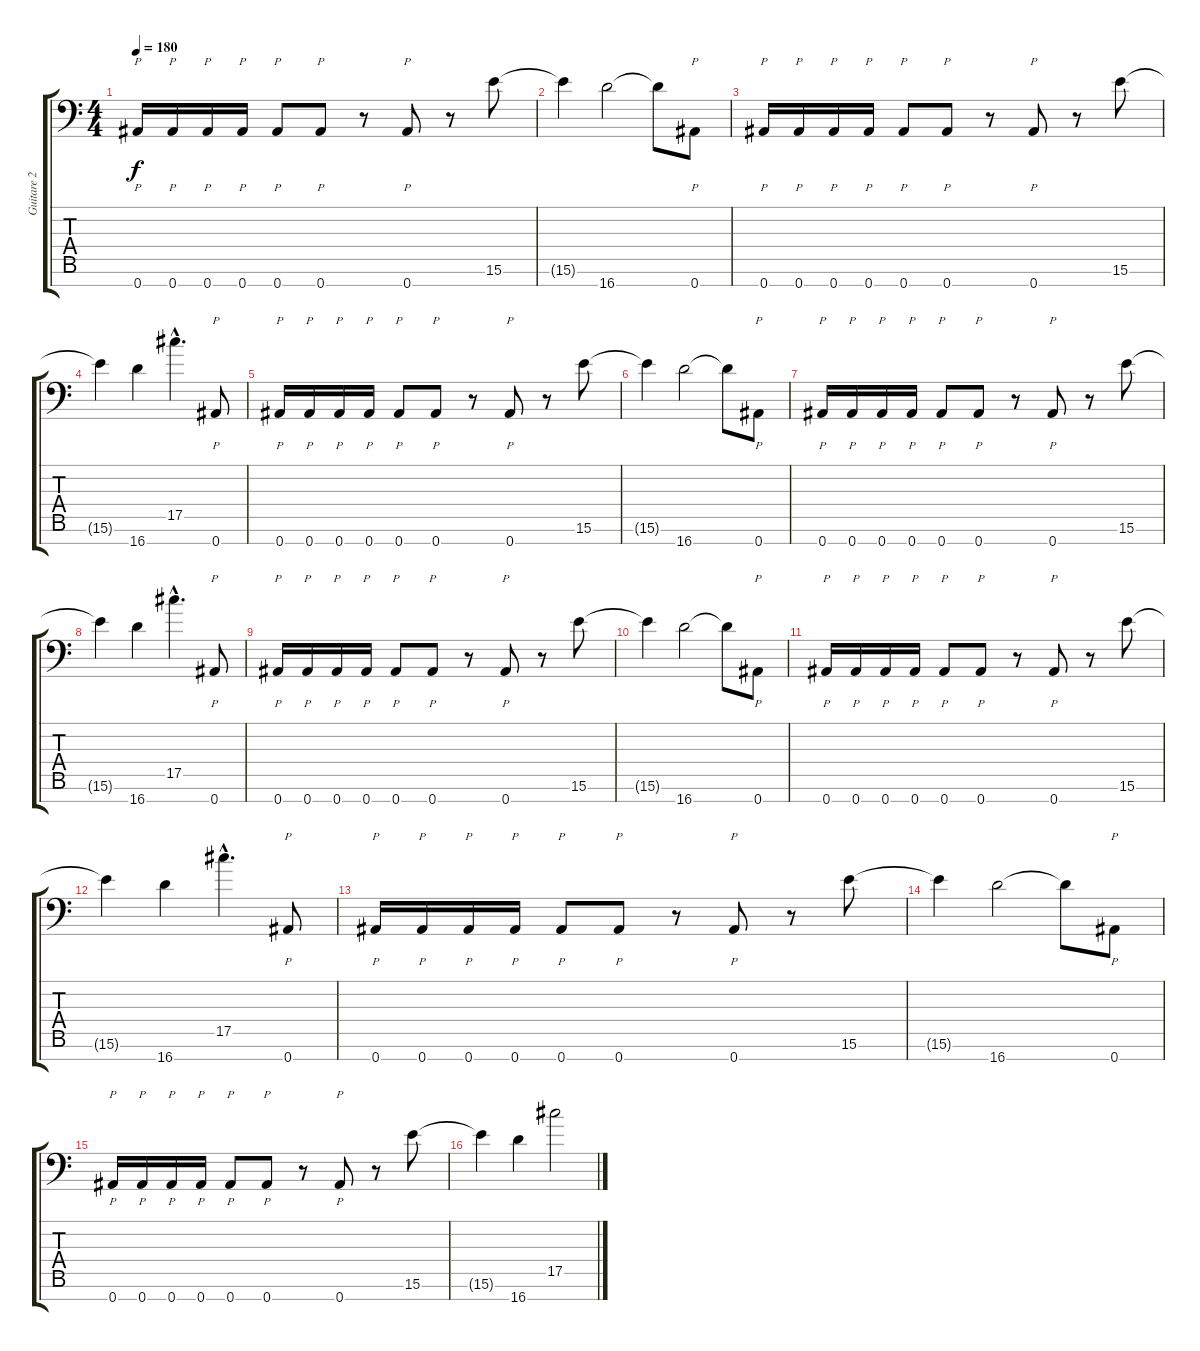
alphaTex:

\track ("Guitare 2" "Guitare 2") {instrument distortionguitar}
\staff {score tabs}
\tuning (Eb4 Bb3 Gb3 Db3 Ab2 Db2 Bb1) {hide}
\ts (4 4)
\tempo 180
\clef f4
\ks c
0.7.16{p dy f} 0.7.16{p} 0.7.16{p} 0.7.16{p} 0.7.8{p} 0.7.8{p} r.8 0.7.8{p} r.8 15.6.8 |
15.6{t}.4 16.7.2 16.7{t}.8 0.7.8{p} |
0.7.16{p} 0.7.16{p} 0.7.16{p} 0.7.16{p} 0.7.8{p} 0.7.8{p} r.8 0.7.8{p} r.8 15.6.8 |
15.6{t}.4 16.7.4 17.5{hac}.4{d} 0.7.8{p} |
0.7.16{p} 0.7.16{p} 0.7.16{p} 0.7.16{p} 0.7.8{p} 0.7.8{p} r.8 0.7.8{p} r.8 15.6.8 |
15.6{t}.4 16.7.2 16.7{t}.8 0.7.8{p} |
0.7.16{p} 0.7.16{p} 0.7.16{p} 0.7.16{p} 0.7.8{p} 0.7.8{p} r.8 0.7.8{p} r.8 15.6.8 |
15.6{t}.4 16.7.4 17.5{hac}.4{d} 0.7.8{p} |
0.7.16{p} 0.7.16{p} 0.7.16{p} 0.7.16{p} 0.7.8{p} 0.7.8{p} r.8 0.7.8{p} r.8 15.6.8 |
15.6{t}.4 16.7.2 16.7{t}.8 0.7.8{p} |
0.7.16{p} 0.7.16{p} 0.7.16{p} 0.7.16{p} 0.7.8{p} 0.7.8{p} r.8 0.7.8{p} r.8 15.6.8 |
15.6{t}.4 16.7.4 17.5{hac}.4{d} 0.7.8{p} |
0.7.16{p} 0.7.16{p} 0.7.16{p} 0.7.16{p} 0.7.8{p} 0.7.8{p} r.8 0.7.8{p} r.8 15.6.8 |
15.6{t}.4 16.7.2 16.7{t}.8 0.7.8{p} |
0.7.16{p} 0.7.16{p} 0.7.16{p} 0.7.16{p} 0.7.8{p} 0.7.8{p} r.8 0.7.8{p} r.8 15.6.8 |
15.6{t}.4 16.7.4 17.5.2
